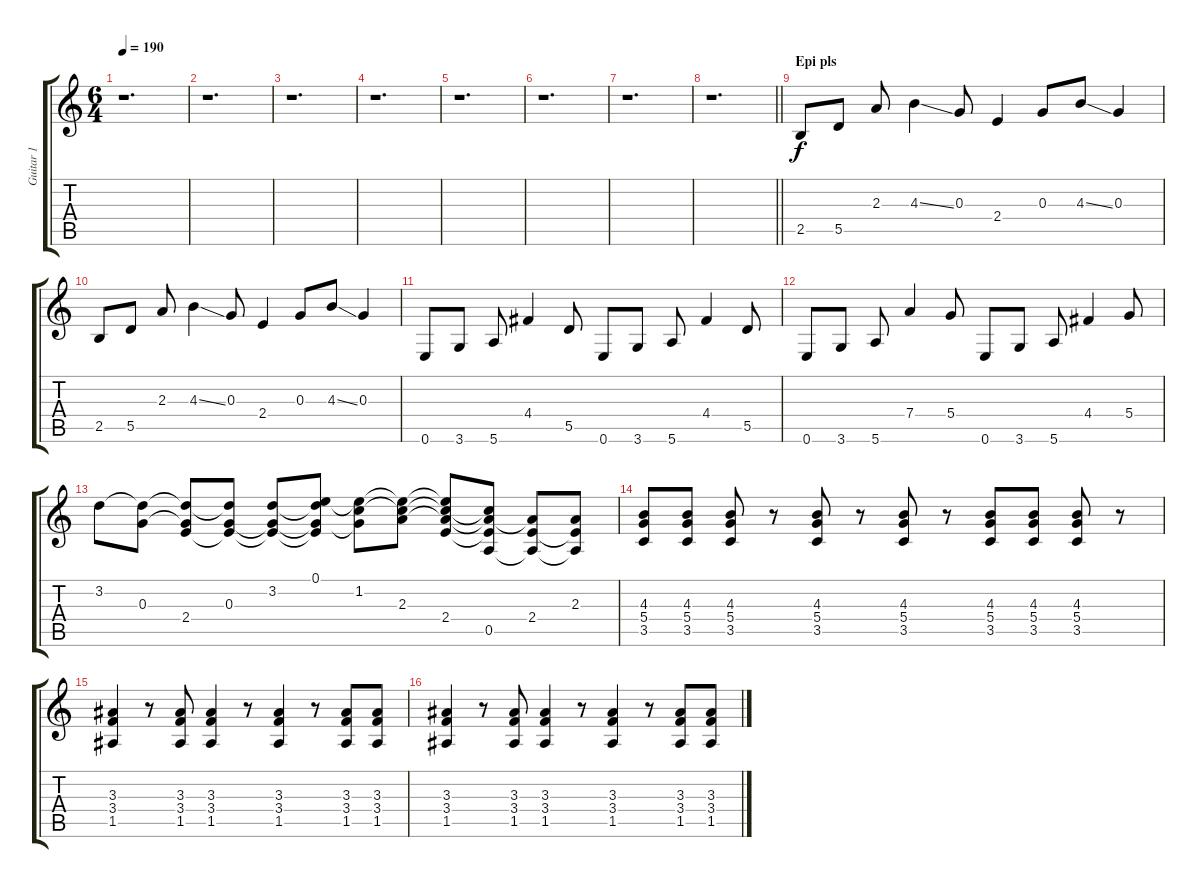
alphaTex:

\track ("Guitar 1" "Guitar 1") {instrument distortionguitar}
\staff {score tabs}
\tuning (E4 B3 G3 D3 A2 E2) {hide}
\ts (6 4)
\tempo 190
\clef g2
\ks c
r.1{d dy f} |
r.1{d} |
r.1{d} |
r.1{d} |
r.1{d} |
r.1{d} |
r.1{d} |
\barLineRight lightlight
r.1{d} |
\section ("" "Epi pls")
2.5.8 5.5.8 2.3.8 4.3{ss}.4 0.3.8 2.4.4 0.3.8 4.3{ss}.8 0.3.4 |
2.5.8 5.5.8 2.3.8 4.3{ss}.4 0.3.8 2.4.4 0.3.8 4.3{ss}.8 0.3.4 |
0.6.8 3.6.8 5.6.8 4.4.4 5.5.8 0.6.8 3.6.8 5.6.8 4.4.4 5.5.8 |
0.6.8 3.6.8 5.6.8 7.4.4 5.4.8 0.6.8 3.6.8 5.6.8 4.4.4 5.4.8 |
3.2.8 (3.2{t} 0.3).8 (3.2{t} 0.3{t} 2.4).8 (3.2{t} 0.3 2.4{t}).8 (3.2 0.3{t} 2.4{t}).8 (0.1 3.2{t} 0.3{t} 2.4{t}).8 (0.1{t} 1.2 0.3{t}).8 (0.1{t} 1.2{t} 2.3).8 (0.1{t} 1.2{t} 2.3{t} 2.4).8 (1.2{t} 2.3{t} 2.4{t} 0.5).8 (2.3{t} 2.4 0.5{t}).8 (2.3 2.4{t} 0.5{t}).8 |
(4.3 5.4 3.5).8 (4.3 5.4 3.5).8 (4.3 5.4 3.5).8 r.8 (4.3 5.4 3.5).8 r.8 (4.3 5.4 3.5).8 r.8 (4.3 5.4 3.5).8 (4.3 5.4 3.5).8 (4.3 5.4 3.5).8 r.8 |
(3.3 3.4 1.5).4 r.8 (3.3 3.4 1.5).8 (3.3 3.4 1.5).4 r.8 (3.3 3.4 1.5).4 r.8 (3.3 3.4 1.5).8 (3.3 3.4 1.5).8 |
(3.3 3.4 1.5).4 r.8 (3.3 3.4 1.5).8 (3.3 3.4 1.5).4 r.8 (3.3 3.4 1.5).4 r.8 (3.3 3.4 1.5).8 (3.3 3.4 1.5).8
